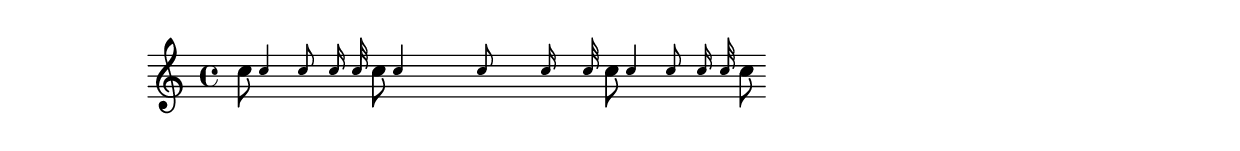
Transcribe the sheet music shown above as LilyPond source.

%% DO NOT EDIT this file manually; it is automatically
%% generated from LSR http://lsr.dsi.unimi.it
%% Make any changes in LSR itself, or in Documentation/snippets/new/ ,
%% and then run scripts/auxiliar/makelsr.py
%%
%% This file is in the public domain.
\version "2.14.0"

\header {
  lsrtags = "rhythms, tweaks-and-overrides"

%% Translation of GIT committish: 2d548a99cb9dba80f2ff035582009477cd37eceb
  texidoces = "
Se puede ajustar la separación entre las notas de adorno utilizando la
propiedad @code{spacing-increment} de @code{Score.GraceSpacing}.

"

  doctitlees = "Ajuste del espaciado de las notas de adorno"

  texidoc = "
The space given to grace notes can be adjusted using the
@code{spacing-increment} property of @code{Score.GraceSpacing}.

"
  doctitle = "Adjusting grace note spacing"
} % begin verbatim

graceNotes = {
  \grace { c4 c8 c16 c32 }
  c8
}

\relative c'' {
  c8
  \graceNotes
  \override Score.GraceSpacing #'spacing-increment = #2.0
  \graceNotes
  \revert Score.GraceSpacing #'spacing-increment
  \graceNotes
}

